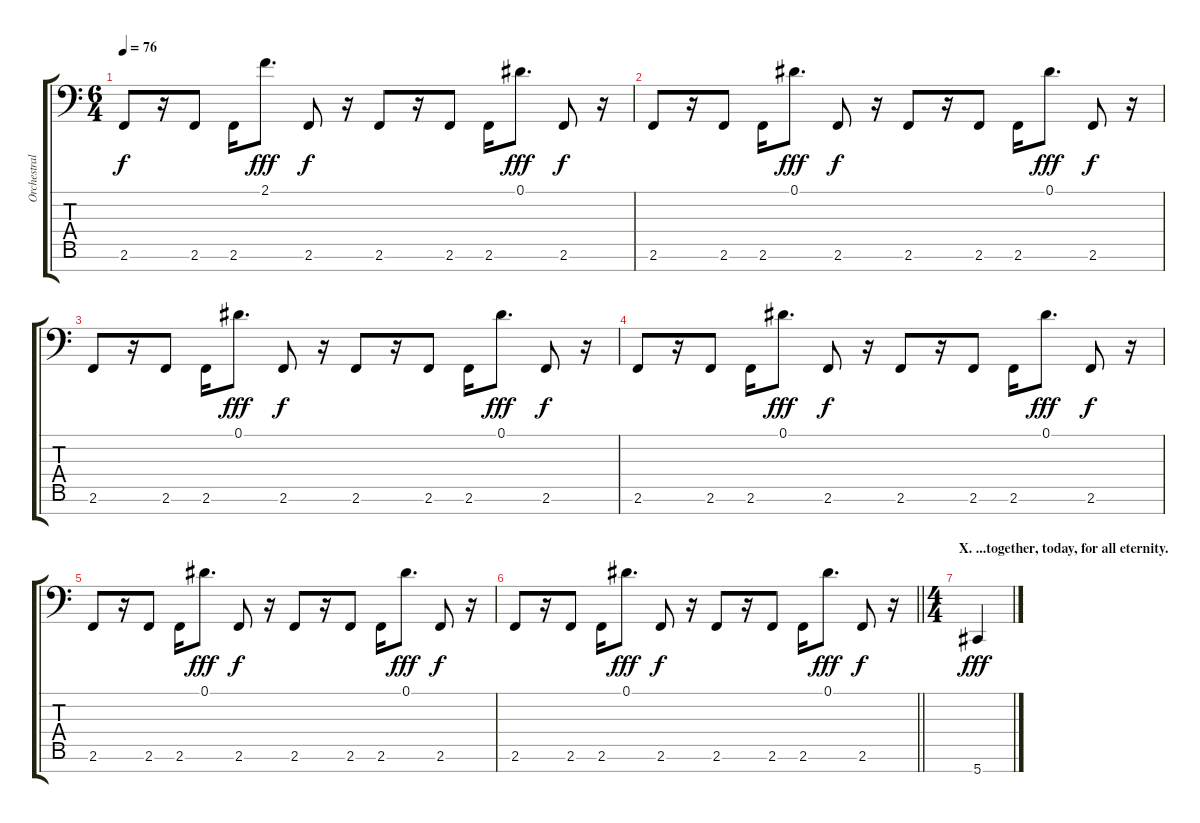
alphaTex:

\track ("Orchestral (Timpani)" "Orchestral") {mute instrument timpani}
\staff {score tabs}
\tuning (Eb4 Bb3 Gb3 Db3 Ab2 Eb2 Ab1) {hide}
\ts (6 4)
\tempo 76
\clef f4
\ks c
2.6.8{dy f} r.16 2.6.8 2.6.16 2.1.8{d dy fff} 2.6.8{dy f} r.16 2.6.8 r.16 2.6.8 2.6.16 0.1.8{d dy fff} 2.6.8{dy f} r.16 |
2.6.8 r.16 2.6.8 2.6.16 0.1.8{d dy fff} 2.6.8{dy f} r.16 2.6.8 r.16 2.6.8 2.6.16 0.1.8{d dy fff} 2.6.8{dy f} r.16 |
2.6.8 r.16 2.6.8 2.6.16 0.1.8{d dy fff} 2.6.8{dy f} r.16 2.6.8 r.16 2.6.8 2.6.16 0.1.8{d dy fff} 2.6.8{dy f} r.16 |
2.6.8 r.16 2.6.8 2.6.16 0.1.8{d dy fff} 2.6.8{dy f} r.16 2.6.8 r.16 2.6.8 2.6.16 0.1.8{d dy fff} 2.6.8{dy f} r.16 |
2.6.8 r.16 2.6.8 2.6.16 0.1.8{d dy fff} 2.6.8{dy f} r.16 2.6.8 r.16 2.6.8 2.6.16 0.1.8{d dy fff} 2.6.8{dy f} r.16 |
\barLineRight lightlight
2.6.8 r.16 2.6.8 2.6.16 0.1.8{d dy fff} 2.6.8{dy f} r.16 2.6.8 r.16 2.6.8 2.6.16 0.1.8{d dy fff} 2.6.8{dy f} r.16 |
\ts (4 4)
\section ("" "X. ...together, today, for all eternity.")
5.7.4{dy fff}
